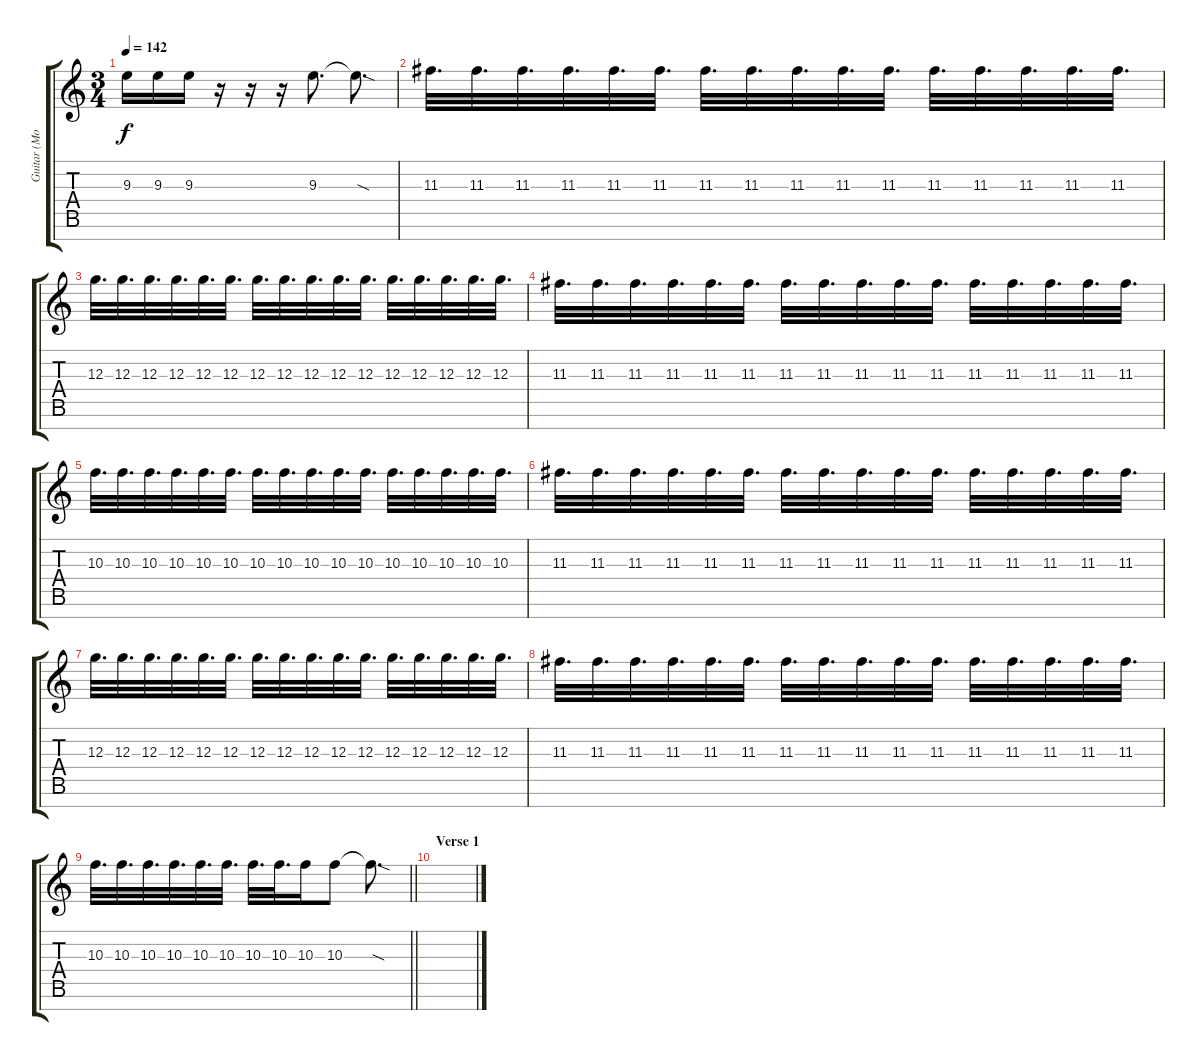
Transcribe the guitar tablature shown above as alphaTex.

\track ("Guitar (Moyses SOLO)" "Guitar (Mo") {instrument overdrivenguitar}
\staff {score tabs}
\tuning (E4 B3 G3 D3 A2 E2 B1) {hide}
\ts (3 4)
\tempo 142
\clef g2
\ks c
9.3.16{dy f} 9.3.16 9.3.16 r.16 r.16 r.16 9.3.8{d} 9.3{sod t}.8{d} |
11.3.32{d} 11.3.32{d} 11.3.32{d} 11.3.32{d} 11.3.32{d} 11.3.32{d} 11.3.32{d} 11.3.32{d} 11.3.32{d} 11.3.32{d} 11.3.32{d} 11.3.32{d} 11.3.32{d} 11.3.32{d} 11.3.32{d} 11.3.32{d} |
12.3.32{d} 12.3.32{d} 12.3.32{d} 12.3.32{d} 12.3.32{d} 12.3.32{d} 12.3.32{d} 12.3.32{d} 12.3.32{d} 12.3.32{d} 12.3.32{d} 12.3.32{d} 12.3.32{d} 12.3.32{d} 12.3.32{d} 12.3.32{d} |
11.3.32{d} 11.3.32{d} 11.3.32{d} 11.3.32{d} 11.3.32{d} 11.3.32{d} 11.3.32{d} 11.3.32{d} 11.3.32{d} 11.3.32{d} 11.3.32{d} 11.3.32{d} 11.3.32{d} 11.3.32{d} 11.3.32{d} 11.3.32{d} |
10.3.32{d} 10.3.32{d} 10.3.32{d} 10.3.32{d} 10.3.32{d} 10.3.32{d} 10.3.32{d} 10.3.32{d} 10.3.32{d} 10.3.32{d} 10.3.32{d} 10.3.32{d} 10.3.32{d} 10.3.32{d} 10.3.32{d} 10.3.32{d} |
11.3.32{d} 11.3.32{d} 11.3.32{d} 11.3.32{d} 11.3.32{d} 11.3.32{d} 11.3.32{d} 11.3.32{d} 11.3.32{d} 11.3.32{d} 11.3.32{d} 11.3.32{d} 11.3.32{d} 11.3.32{d} 11.3.32{d} 11.3.32{d} |
12.3.32{d} 12.3.32{d} 12.3.32{d} 12.3.32{d} 12.3.32{d} 12.3.32{d} 12.3.32{d} 12.3.32{d} 12.3.32{d} 12.3.32{d} 12.3.32{d} 12.3.32{d} 12.3.32{d} 12.3.32{d} 12.3.32{d} 12.3.32{d} |
11.3.32{d} 11.3.32{d} 11.3.32{d} 11.3.32{d} 11.3.32{d} 11.3.32{d} 11.3.32{d} 11.3.32{d} 11.3.32{d} 11.3.32{d} 11.3.32{d} 11.3.32{d} 11.3.32{d} 11.3.32{d} 11.3.32{d} 11.3.32{d} |
\barLineRight lightlight
10.3.32{d} 10.3.32{d} 10.3.32{d} 10.3.32{d} 10.3.32{d} 10.3.32{d} 10.3.32{d} 10.3.32{d} 10.3.16 10.3.8 10.3{sod t}.8{d} |
\section ("" "Verse 1")
